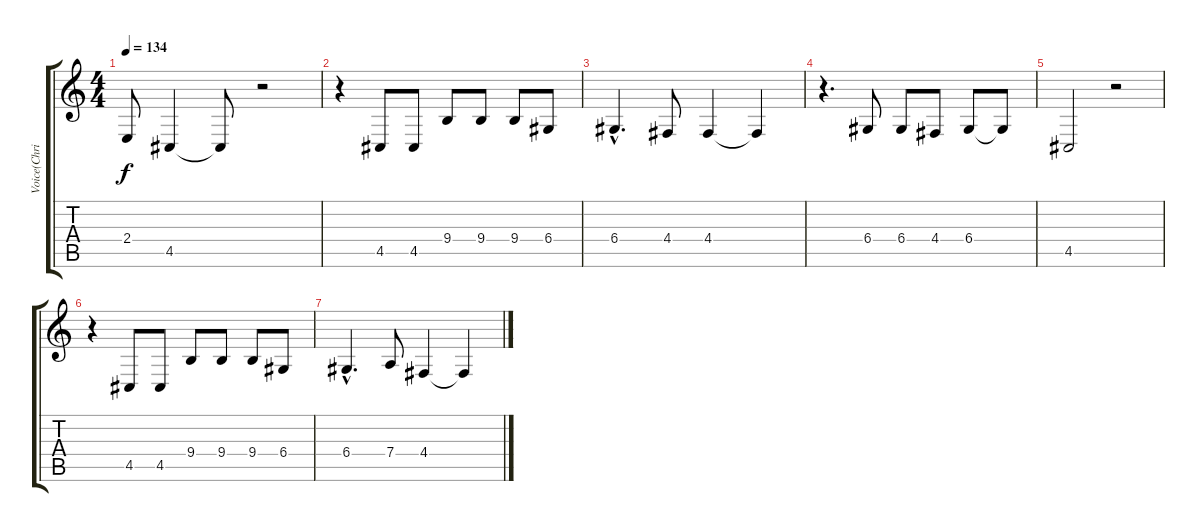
\track ("Voice(Christian)" "Voice(Chri") {instrument cello}
\staff {score tabs}
\tuning (E4 B3 G3 D3 A2 E2) {hide}
\ts (4 4)
\tempo 134
\clef g2
\ks c
2.4{t}.8{dy f} 4.5.4 4.5{t}.8 r.2 |
r.4 4.5.8 4.5.8 9.4.8 9.4.8 9.4.8 6.4.8 |
6.4{hac}.4{d} 4.4.8 4.4.4 4.4{t}.4 |
r.4{d} 6.4.8 6.4.8 4.4.8 6.4.8 6.4{t}.8 |
4.5.2 r.2 |
r.4 4.5.8 4.5.8 9.4.8 9.4.8 9.4.8 6.4.8 |
6.4{hac}.4{d} 7.4.8 4.4.4 4.4{t}.4
